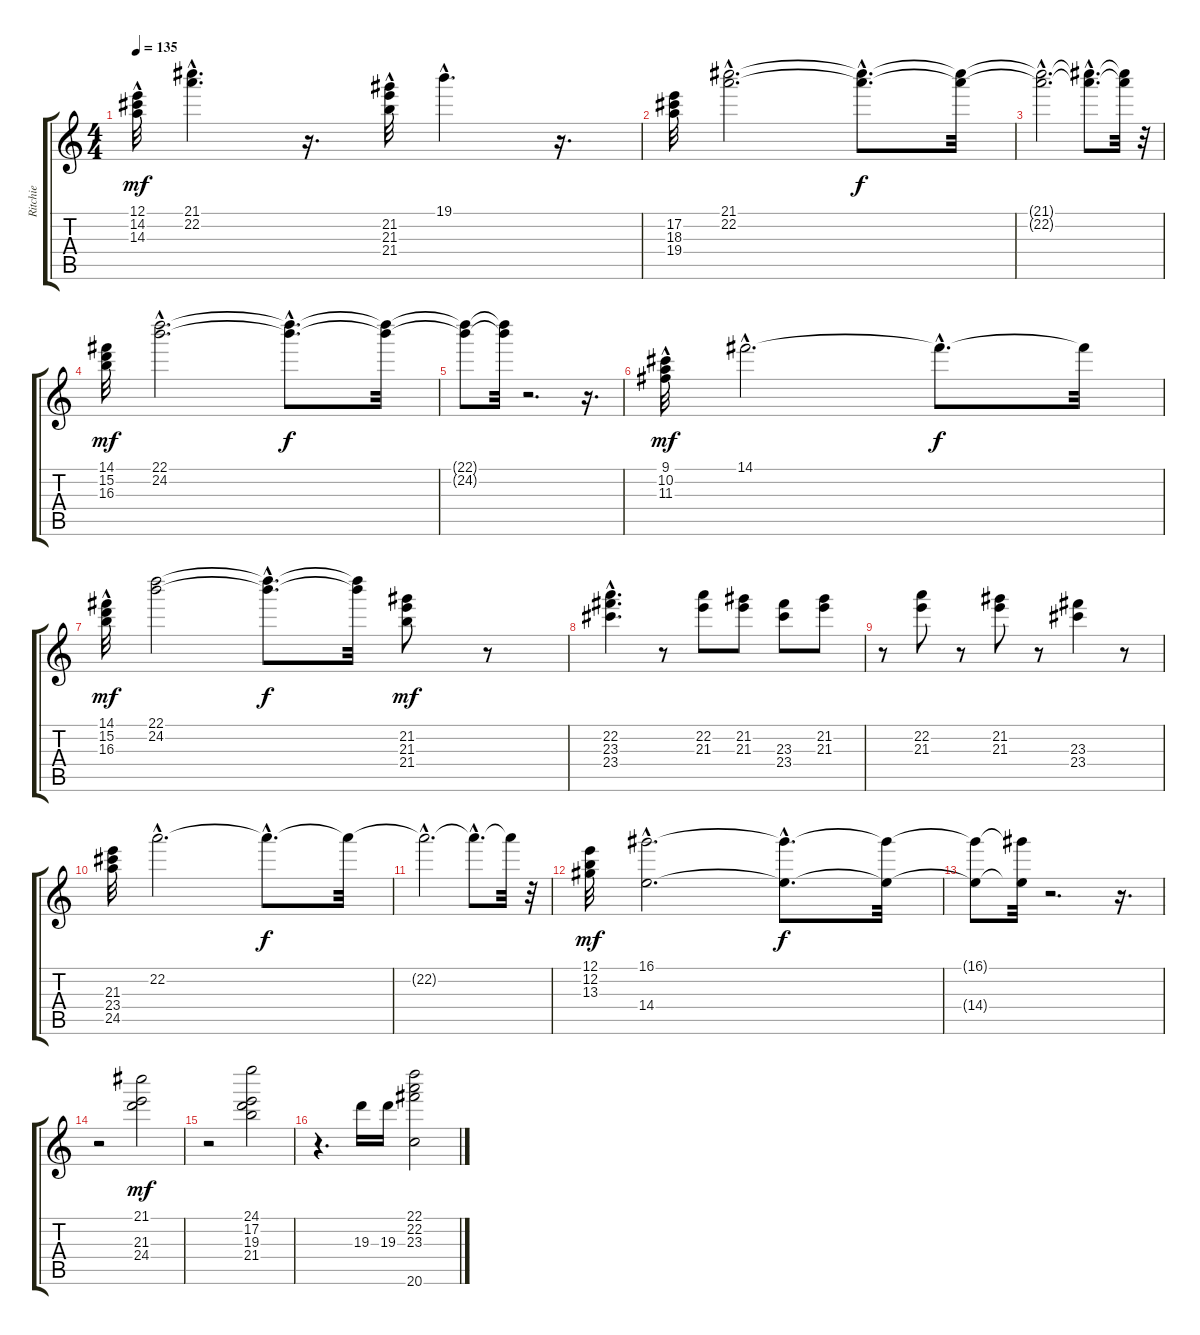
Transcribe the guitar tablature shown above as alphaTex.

\track ("Ritchie" "Ritchie") {instrument overdrivenguitar}
\staff {score tabs}
\tuning (E4 B3 G3 D3 A2 E2) {hide}
\ts (4 4)
\tempo 135
\clef g2
\ks c
(12.1{hac} 14.2{hac} 14.3{hac}).32{dy mf} (21.1{hac} 22.2{hac}).4{d} r.16{d} (21.2{hac} 21.3{hac} 21.4{hac}).32 19.1{hac}.4{d} r.16{d} |
(17.2 18.3 19.4).32 (21.1{hac} 22.2{hac}).2{d} (21.1{hac t} 22.2{hac t}).8{d dy f} (21.1{t} 22.2{t}).32 |
(21.1{hac t} 22.2{hac t}).2{d} (21.1{hac t} 22.2{hac t}).8{d} (21.1{t} 22.2{t}).32 r.32 |
(14.1 15.2 16.3).32{dy mf} (22.1{hac} 24.2{hac}).2{d} (22.1{hac t} 24.2{hac t}).8{d dy f} (22.1{t} 24.2{t}).32 |
(22.1{t} 24.2{t}).8 (22.1{t} 24.2{t}).32 r.2{d} r.16{d} |
(9.1{hac} 10.2{hac} 11.3{hac}).32{dy mf} 14.1{hac}.2{d} 14.1{hac t}.8{d dy f} 14.1{t}.32 |
(14.1{hac} 15.2{hac} 16.3{hac}).32{dy mf} (22.1 24.2).2 (22.1{hac t} 24.2{hac t}).8{d dy f} (22.1{t} 24.2{t}).32 (21.2 21.3 21.4).8{dy mf} r.8 |
(22.2{hac} 23.3{hac} 23.4{hac}).4{d} r.8 (22.2 21.3).8 (21.2 21.3).8 (23.3 23.4).8 (21.2 21.3).8 |
r.8 (22.2 21.3).8 r.8 (21.2 21.3).8 r.8 (23.3 23.4).4 r.8 |
(21.3 23.4 24.5).32 22.2{hac}.2{d} 22.2{hac t}.8{d dy f} 22.2{t}.32 |
22.2{hac t}.2{d} 22.2{hac t}.8{d} 22.2{t}.32 r.32 |
(12.1 12.2 13.3).32{dy mf} (16.1{hac} 14.4{hac}).2{d} (16.1{hac t} 14.4{hac t}).8{d dy f} (16.1{t} 14.4{t}).32 |
(16.1{t} 14.4{t}).8 (16.1{t} 14.4{t}).32 r.2{d} r.16{d} |
r.2 (21.1 21.3 24.4).2{dy mf} |
r.2 (24.1 17.2 19.3 21.4).2 |
r.4{d} 19.3.16 19.3.16 (22.1 22.2 23.3 20.6).2
